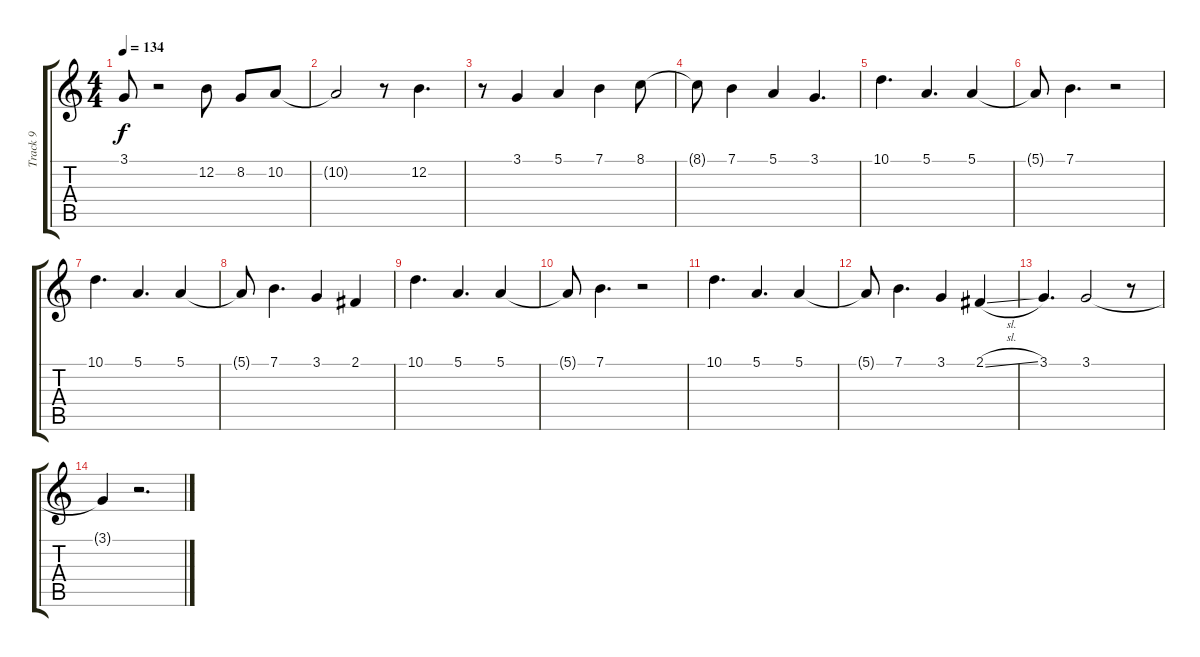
\track ("Track 9" "Track 9") {instrument recorder}
\staff {score tabs}
\tuning (E4 B3 G3 D3 A2 E2) {hide}
\ts (4 4)
\tempo 134
\clef g2
\ks c
3.1{t}.8{dy f} r.2 12.2.8 8.2.8 10.2.8 |
10.2{t}.2 r.8 12.2.4{d} |
r.8 3.1.4 5.1.4 7.1.4 8.1.8 |
8.1{t}.8 7.1.4 5.1.4 3.1.4{d} |
10.1.4{d} 5.1.4{d} 5.1.4 |
5.1{t}.8 7.1.4{d} r.2 |
10.1.4{d} 5.1.4{d} 5.1.4 |
5.1{t}.8 7.1.4{d} 3.1.4 2.1.4 |
10.1.4{d} 5.1.4{d} 5.1.4 |
5.1{t}.8 7.1.4{d} r.2 |
10.1.4{d} 5.1.4{d} 5.1.4 |
5.1{t}.8 7.1.4{d} 3.1.4 2.1{sl}.4 |
3.1.4{d} 3.1.2 r.8 |
3.1{t}.4 r.2{d}
